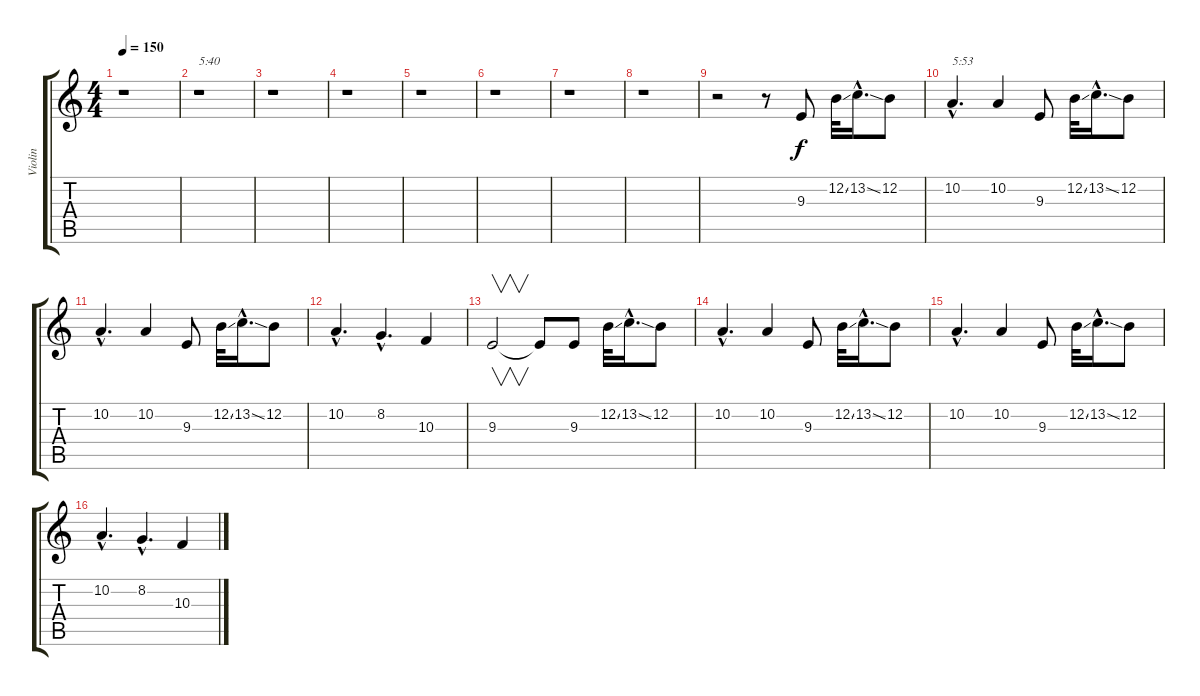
\track ("Violin" "Violin") {instrument violin}
\staff {score tabs}
\tuning (E4 B3 G3 D3 A2 E2) {hide}
\ts (4 4)
\tempo 150
\clef g2
\ks c
r.1{dy f} |
r.1{txt "5:40"} |
r.1 |
r.1 |
r.1 |
r.1 |
r.1 |
r.1 |
r.2 r.8 9.3.8 12.2{ss}.32 13.2{ss hac}.16{d} 12.2.8 |
10.2{hac}.4{d txt "5:53"} 10.2.4 9.3.8 12.2{ss}.32 13.2{ss hac}.16{d} 12.2.8 |
10.2{hac}.4{d} 10.2.4 9.3.8 12.2{ss}.32 13.2{ss hac}.16{d} 12.2.8 |
10.2{hac}.4{d} 8.2{hac}.4{d} 10.3.4 |
9.3.2{v} 9.3{t}.8 9.3.8 12.2{ss}.32 13.2{ss hac}.16{d} 12.2.8 |
10.2{hac}.4{d} 10.2.4 9.3.8 12.2{ss}.32 13.2{ss hac}.16{d} 12.2.8 |
10.2{hac}.4{d} 10.2.4 9.3.8 12.2{ss}.32 13.2{ss hac}.16{d} 12.2.8 |
10.2{hac}.4{d} 8.2{hac}.4{d} 10.3.4
